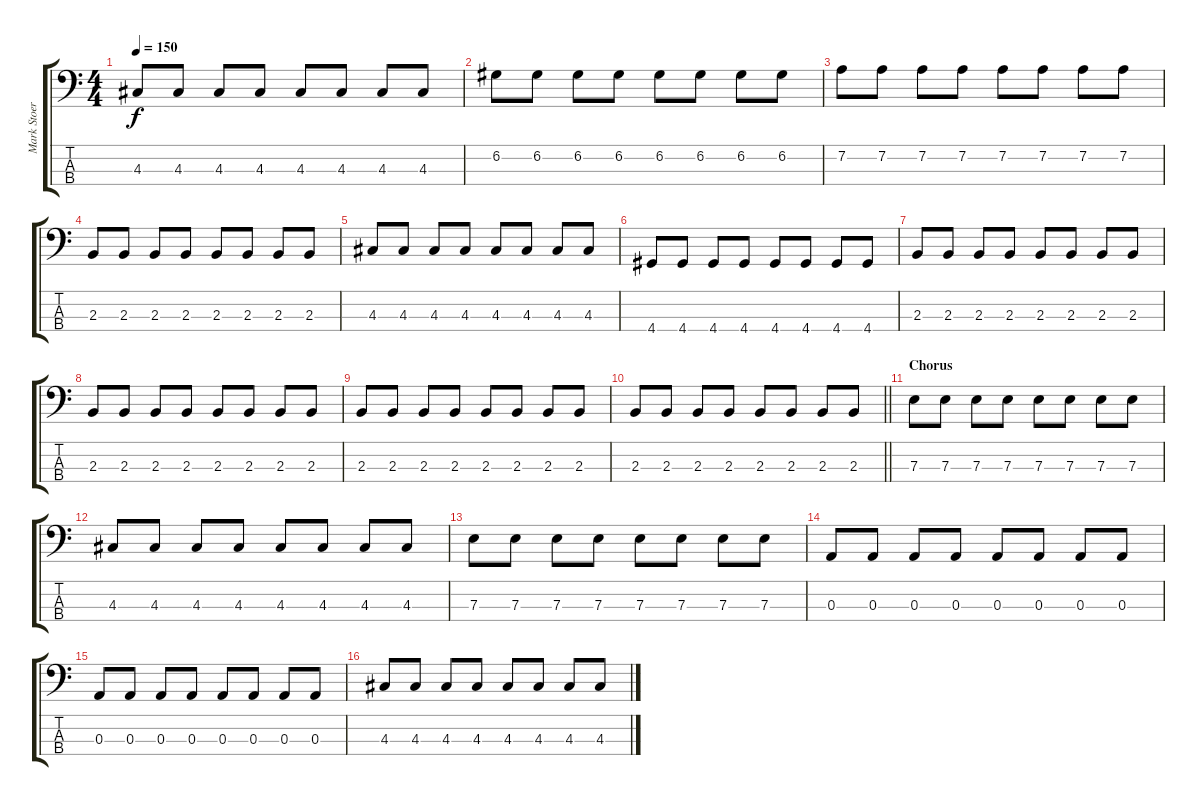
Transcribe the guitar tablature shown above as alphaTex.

\track ("Mark Stoermer (Bass)" "Mark Stoer") {instrument electricbasspick}
\staff {score tabs}
\tuning (G2 D2 A1 E1) {hide}
\ts (4 4)
\tempo 150
\clef f4
\ks c
4.3.8{dy f} 4.3.8 4.3.8 4.3.8 4.3.8 4.3.8 4.3.8 4.3.8 |
6.2.8 6.2.8 6.2.8 6.2.8 6.2.8 6.2.8 6.2.8 6.2.8 |
7.2.8 7.2.8 7.2.8 7.2.8 7.2.8 7.2.8 7.2.8 7.2.8 |
2.3.8 2.3.8 2.3.8 2.3.8 2.3.8 2.3.8 2.3.8 2.3.8 |
4.3.8 4.3.8 4.3.8 4.3.8 4.3.8 4.3.8 4.3.8 4.3.8 |
4.4.8 4.4.8 4.4.8 4.4.8 4.4.8 4.4.8 4.4.8 4.4.8 |
2.3.8 2.3.8 2.3.8 2.3.8 2.3.8 2.3.8 2.3.8 2.3.8 |
2.3.8 2.3.8 2.3.8 2.3.8 2.3.8 2.3.8 2.3.8 2.3.8 |
2.3.8 2.3.8 2.3.8 2.3.8 2.3.8 2.3.8 2.3.8 2.3.8 |
\barLineRight lightlight
2.3.8 2.3.8 2.3.8 2.3.8 2.3.8 2.3.8 2.3.8 2.3.8 |
\section ("" "Chorus")
7.3.8 7.3.8 7.3.8 7.3.8 7.3.8 7.3.8 7.3.8 7.3.8 |
4.3.8 4.3.8 4.3.8 4.3.8 4.3.8 4.3.8 4.3.8 4.3.8 |
7.3.8 7.3.8 7.3.8 7.3.8 7.3.8 7.3.8 7.3.8 7.3.8 |
0.3.8 0.3.8 0.3.8 0.3.8 0.3.8 0.3.8 0.3.8 0.3.8 |
0.3.8 0.3.8 0.3.8 0.3.8 0.3.8 0.3.8 0.3.8 0.3.8 |
4.3.8 4.3.8 4.3.8 4.3.8 4.3.8 4.3.8 4.3.8 4.3.8
